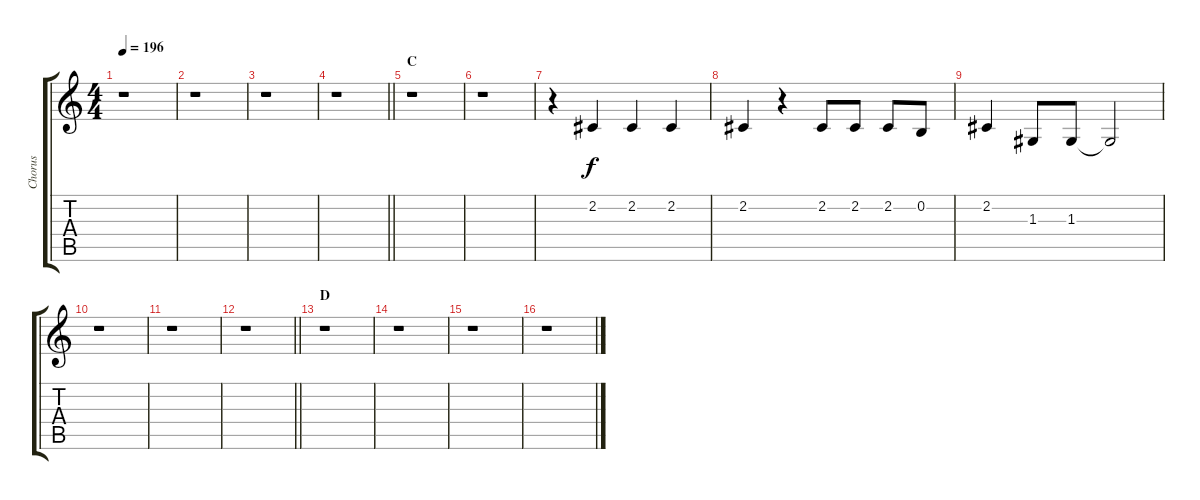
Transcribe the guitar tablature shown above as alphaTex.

\track ("Chorus" "Chorus") {instrument tenorsax}
\staff {score tabs}
\tuning (E4 B3 G3 D3 A2 E2) {hide}
\ts (4 4)
\tempo 196
\clef g2
\ks c
r.1{dy f} |
r.1 |
r.1 |
\barLineRight lightlight
r.1 |
\section ("" "C")
r.1 |
r.1 |
r.4 2.2.4 2.2.4 2.2.4 |
2.2.4 r.4 2.2.8 2.2.8 2.2.8 0.2.8 |
2.2.4 1.3.8 1.3.8 1.3{t}.2 |
r.1 |
r.1 |
\barLineRight lightlight
r.1 |
\section ("" "D")
r.1 |
r.1 |
r.1 |
r.1
